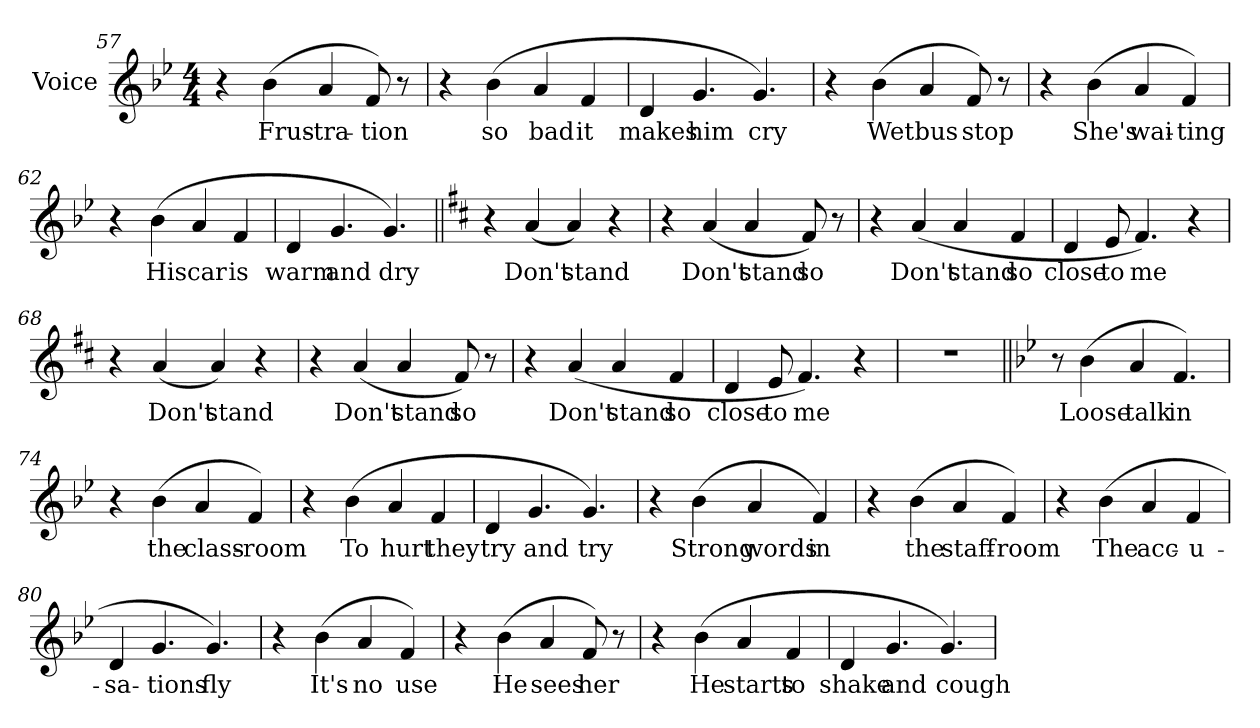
**kern	**text
*part1	*part1
*staff1	*staff1
*I"Voice	*
*I'Voice	*
*clefG2	*
*k[b-e-]	*
*g:	*
*M4/4	*
=57	=57
4r	.
!	!LO:LY:b:color=#000000
(4b-i\	Frus-
!	!LO:LY:b:color=#000000
4ai/	-tra-
!	!LO:LY:b:color=#000000
8fi/)	-tion
8r	.
=58	=58
4r	.
!	!LO:LY:b:color=#000000
(4b-i\	so
!	!LO:LY:b:color=#000000
4ai/	bad
!	!LO:LY:b:color=#000000
4fi/	it
=59	=59
!	!LO:LY:b:color=#000000
4di/	makes
!	!LO:LY:b:color=#000000
4.gi/	him
!	!LO:LY:b:color=#000000
4.gi/)	cry
!!LO:LB:g=z
=60	=60
4r	.
!	!LO:LY:b:color=#000000
(4b-i\	Wet
!	!LO:LY:b:color=#000000
4ai/	bus
!	!LO:LY:b:color=#000000
8fi/)	stop
8r	.
=61	=61
4r	.
!	!LO:LY:b:color=#000000
(4b-i\	She's
!	!LO:LY:b:color=#000000
4ai/	wai-
!	!LO:LY:b:color=#000000
4fi/)	-ting
=62	=62
4r	.
!	!LO:LY:b:color=#000000
(4b-i\	His
!	!LO:LY:b:color=#000000
4ai/	car
!	!LO:LY:b:color=#000000
4fi/	is
=63	=63
!	!LO:LY:b:color=#000000
4di/	warm
!	!LO:LY:b:color=#000000
4.gi/	and
!	!LO:LY:b:color=#000000
4.gi/)	dry
=64||	=64||
*k[f#c#]	*
*D:	*
4r	.
!	!LO:LY:b:color=#000000
(4ai/	Don't
!	!LO:LY:b:color=#000000
4ai/)	stand
4r	.
!!LO:LB:g=z
=65	=65
4r	.
!	!LO:LY:b:color=#000000
(4ai/	Don't
!	!LO:LY:b:color=#000000
4ai/	stand
!	!LO:LY:b:color=#000000
8f#i/)	so
8r	.
=66	=66
4r	.
!	!LO:LY:b:color=#000000
(4ai/	Don't
!	!LO:LY:b:color=#000000
4ai/	stand
!	!LO:LY:b:color=#000000
4f#i/	so
=67	=67
!	!LO:LY:b:color=#000000
4di/	close
!	!LO:LY:b:color=#000000
8ei/	to
!	!LO:LY:b:color=#000000
4.f#i/)	me
4r	.
=68	=68
4r	.
!	!LO:LY:b:color=#000000
(4ai/	Don't
!	!LO:LY:b:color=#000000
4ai/)	stand
4r	.
=69	=69
4r	.
!	!LO:LY:b:color=#000000
(4ai/	Don't
!	!LO:LY:b:color=#000000
4ai/	stand
!	!LO:LY:b:color=#000000
8f#i/)	so
8r	.
!!LO:LB:g=z
=70	=70
4r	.
!	!LO:LY:b:color=#000000
(4ai/	Don't
!	!LO:LY:b:color=#000000
4ai/	stand
!	!LO:LY:b:color=#000000
4f#i/	so
=71	=71
!	!LO:LY:b:color=#000000
4di/	close
!	!LO:LY:b:color=#000000
8ei/	to
!	!LO:LY:b:color=#000000
4.f#i/)	me
4r	.
=72	=72
1r	.
=73||	=73||
*k[b-e-]	*
*g:	*
8r	.
!	!LO:LY:b:color=#000000
(4b-i\	Loose
!	!LO:LY:b:color=#000000
4ai/	talk
!	!LO:LY:b:color=#000000
4.fi/)	in
=74	=74
4r	.
!	!LO:LY:b:color=#000000
(4b-i\	the
!	!LO:LY:b:color=#000000
4ai/	class-
!	!LO:LY:b:color=#000000
4fi/)	-room
!!LO:LB:g=z
=75	=75
4r	.
!	!LO:LY:b:color=#000000
(4b-i\	To
!	!LO:LY:b:color=#000000
4ai/	hurt
!	!LO:LY:b:color=#000000
4fi/	they
=76	=76
!	!LO:LY:b:color=#000000
4di/	try
!	!LO:LY:b:color=#000000
4.gi/	and
!	!LO:LY:b:color=#000000
4.gi/)	try
=77	=77
4r	.
!	!LO:LY:b:color=#000000
(4b-i\	Strong
!	!LO:LY:b:color=#000000
4ai/	words
!	!LO:LY:b:color=#000000
4fi/)	in
=78	=78
4r	.
!	!LO:LY:b:color=#000000
(4b-i\	the
!	!LO:LY:b:color=#000000
4ai/	staff-
!	!LO:LY:b:color=#000000
4fi/)	-room
=79	=79
4r	.
!	!LO:LY:b:color=#000000
(4b-i\	The
!	!LO:LY:b:color=#000000
4ai/	acc-
!	!LO:LY:b:color=#000000
4fi/	-u-
!!LO:LB:g=z
=80	=80
!	!LO:LY:b:color=#000000
4di/	-sa-
!	!LO:LY:b:color=#000000
4.gi/	-tions
!	!LO:LY:b:color=#000000
4.gi/)	fly
=81	=81
4r	.
!	!LO:LY:b:color=#000000
(4b-i\	It's
!	!LO:LY:b:color=#000000
4ai/	no
!	!LO:LY:b:color=#000000
4fi/)	use
=82	=82
4r	.
!	!LO:LY:b:color=#000000
(4b-i\	He
!	!LO:LY:b:color=#000000
4ai/	sees
!	!LO:LY:b:color=#000000
8fi/)	her
8r	.
=83	=83
4r	.
!	!LO:LY:b:color=#000000
(4b-i\	He
!	!LO:LY:b:color=#000000
4ai/	starts
!	!LO:LY:b:color=#000000
4fi/	to
=84	=84
!	!LO:LY:b:color=#000000
4di/	shake
!	!LO:LY:b:color=#000000
4.gi/	and
!	!LO:LY:b:color=#000000
4.gi/)	cough
=	=
*-	*-
